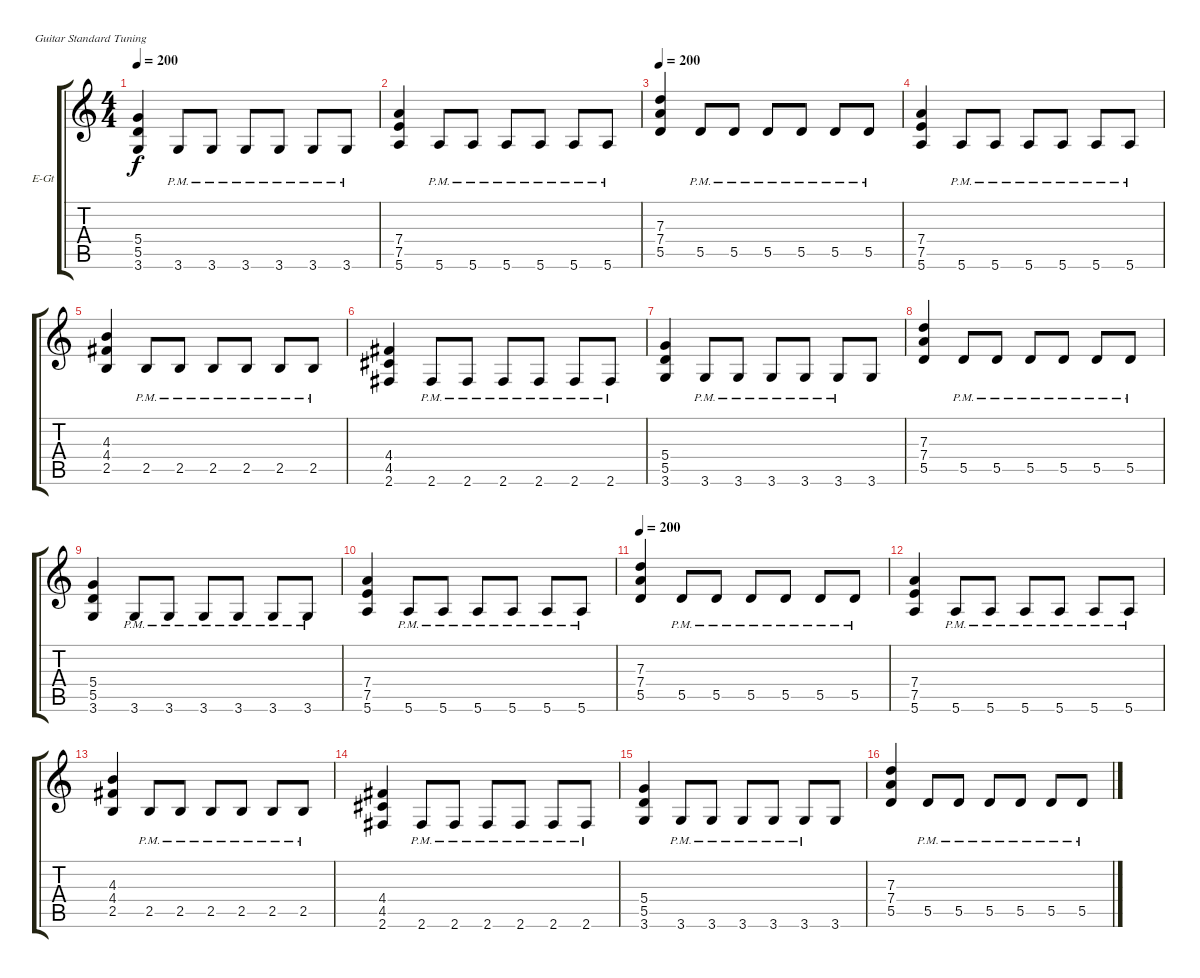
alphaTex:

\bracketExtendMode groupsimilarinstruments
\firstSystemTrackNameOrientation horizontal
\otherSystemsTrackNameOrientation horizontal
\track ("½Ú×à½áËû" "E-Gt") {solo instrument overdrivenguitar}
\staff {score tabs}
\tuning (E4 B3 G3 D3 A2 E2)
\ts (4 4)
\tempo 200
\clef g2
\ks c
(5.4 5.5 3.6).4{dy f} 3.6{pm}.8 3.6{pm}.8 3.6{pm}.8 3.6{pm}.8 3.6{pm}.8 3.6{pm}.8 |
(7.4 7.5 5.6).4 5.6{pm}.8 5.6{pm}.8 5.6{pm}.8 5.6{pm}.8 5.6{pm}.8 5.6{pm}.8 |
\tempo 200
(7.3 7.4 5.5).4 5.5{pm}.8 5.5{pm}.8 5.5{pm}.8 5.5{pm}.8 5.5{pm}.8 5.5{pm}.8 |
(7.4 7.5 5.6).4 5.6{pm}.8 5.6{pm}.8 5.6{pm}.8 5.6{pm}.8 5.6{pm}.8 5.6{pm}.8 |
(4.3 4.4 2.5).4 2.5{pm}.8 2.5{pm}.8 2.5{pm}.8 2.5{pm}.8 2.5{pm}.8 2.5{pm}.8 |
(4.4 4.5 2.6).4 2.6{pm}.8 2.6{pm}.8 2.6{pm}.8 2.6{pm}.8 2.6{pm}.8 2.6{pm}.8 |
(5.4 5.5 3.6).4 3.6{pm}.8 3.6{pm}.8 3.6{pm}.8 3.6{pm}.8 3.6{pm}.8 3.6.8 |
(7.3 7.4 5.5).4 5.5{pm}.8 5.5{pm}.8 5.5{pm}.8 5.5{pm}.8 5.5{pm}.8 5.5{pm}.8 |
(5.4 5.5 3.6).4 3.6{pm}.8 3.6{pm}.8 3.6{pm}.8 3.6{pm}.8 3.6{pm}.8 3.6{pm}.8 |
(7.4 7.5 5.6).4 5.6{pm}.8 5.6{pm}.8 5.6{pm}.8 5.6{pm}.8 5.6{pm}.8 5.6{pm}.8 |
\tempo 200
(7.3 7.4 5.5).4 5.5{pm}.8 5.5{pm}.8 5.5{pm}.8 5.5{pm}.8 5.5{pm}.8 5.5{pm}.8 |
(7.4 7.5 5.6).4 5.6{pm}.8 5.6{pm}.8 5.6{pm}.8 5.6{pm}.8 5.6{pm}.8 5.6{pm}.8 |
(4.3 4.4 2.5).4 2.5{pm}.8 2.5{pm}.8 2.5{pm}.8 2.5{pm}.8 2.5{pm}.8 2.5{pm}.8 |
(4.4 4.5 2.6).4 2.6{pm}.8 2.6{pm}.8 2.6{pm}.8 2.6{pm}.8 2.6{pm}.8 2.6{pm}.8 |
(5.4 5.5 3.6).4 3.6{pm}.8 3.6{pm}.8 3.6{pm}.8 3.6{pm}.8 3.6{pm}.8 3.6.8 |
(7.3 7.4 5.5).4 5.5{pm}.8 5.5{pm}.8 5.5{pm}.8 5.5{pm}.8 5.5{pm}.8 5.5{pm}.8
